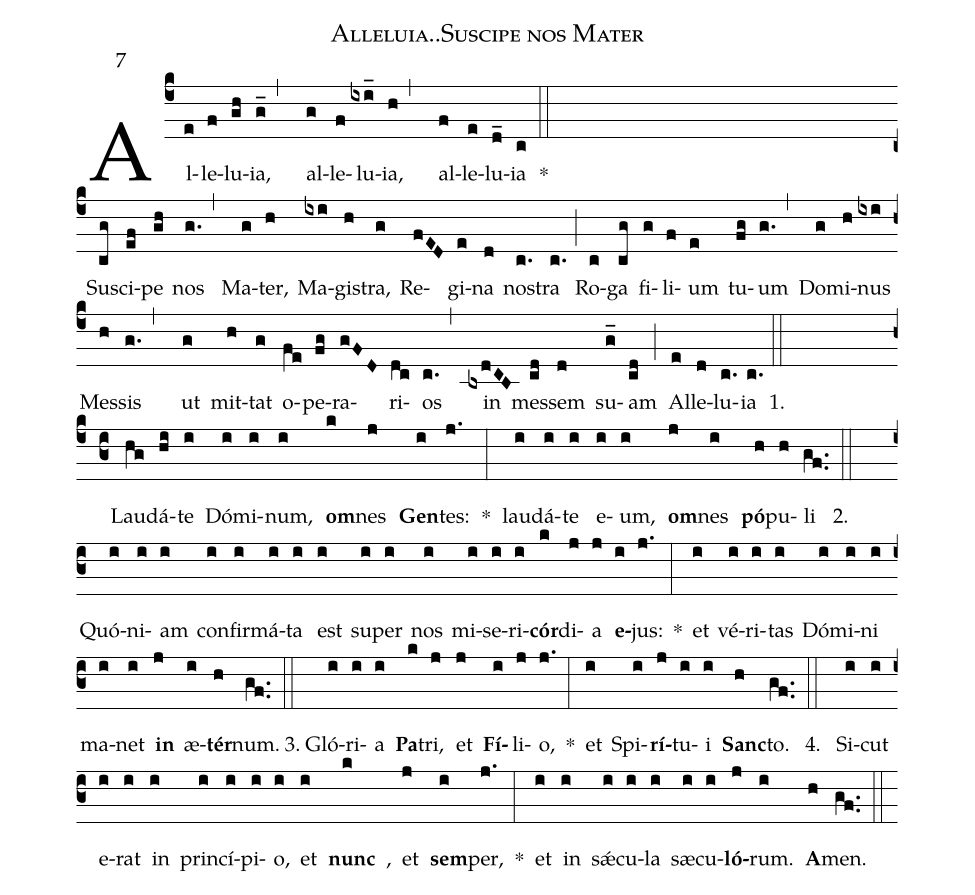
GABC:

name: Alleluia..Suscipe nos Mater;
mode: 7;
%%
(c4)Al(e)le(f)lu(gh)ia,(g_,) al(g)le(f)lu(ixi_)ia,(h,) al(f)le(e)lu(d_)ia(c) *(::Z)

Su(cg)sci(ef)pe(gh) nos(g.,) Ma(g)ter,(h) Ma(ixi)gi(h)stra,(g) Re(fED)gi(e)na(d) no(c.)stra(c.) (;)
Ro(c)ga(cg) fi(g)li(f)um(e) tu(fg)um(g.,) Do(g)mi(h)nus(ixi) Mes(h)sis(g.,) ut(g) mit(h)tat(g) o(fe)pe(fg)ra(gFD)ri(dc)os(c.,) in(bxdCB) mes(cd)sem(d) su(g_)am(cd) (;)
Al(e)le(d)lu(c.)ia(c.)
1.(::Z) (c3)Lau(hg)dá(hi)te(i) Dó(i)mi(i)num,(i)   ()<b>om</b>(k)nes(j)   ()<b>Gen</b>(i)tes:(j.) *(:) lau(i)dá(i)te(i) e(i)um,(i)   ()<b>om</b>(j)nes(i)   ()<b>pó</b>(h)pu(h)li(gf..::)
2.()Quó(i)ni(i)am(i) con(i)fir(i)má(i)ta(i) est(i) su(i)per(i) nos(i) mi(i)se(i)ri(i)<b>cór</b>(k)di(j)a(j)   ()<b>e</b>(i)jus:(j.) *(:) et(i) vé(i)ri(i)tas(i) Dó(i)mi(i)ni(i) ma(i)net(i)   ()<b>in</b>(j) æ(i)<b>tér</b>(h)num.(gf..::)
3.()Gló(i)ri(i)a(i)   ()<b>Pa</b>(k)tri,(j) et(j)   ()<b>Fí</b>(i)li(j)o,(j.) *(:) et(i) Spi(i)<b>rí</b>(j)tu(i)i(i)   ()<b>Sanc</b>(h)to.(gf..::)
4.() Si(i)cut(i) e(i)rat(i) in(i) prin(i)cí(i)pi(i)o,(i) et(i)   ()<b>nunc</b>(k)  ,() et(j)   ()<b>sem</b>(i)per,(j.) *(:) et(i) in(i) sǽ(i)cu(i)la(i) sæ(i)cu(i)<b>ló</b>(j)rum.(i)   ()<b>A</b>(h)men.(gf..) (::)
